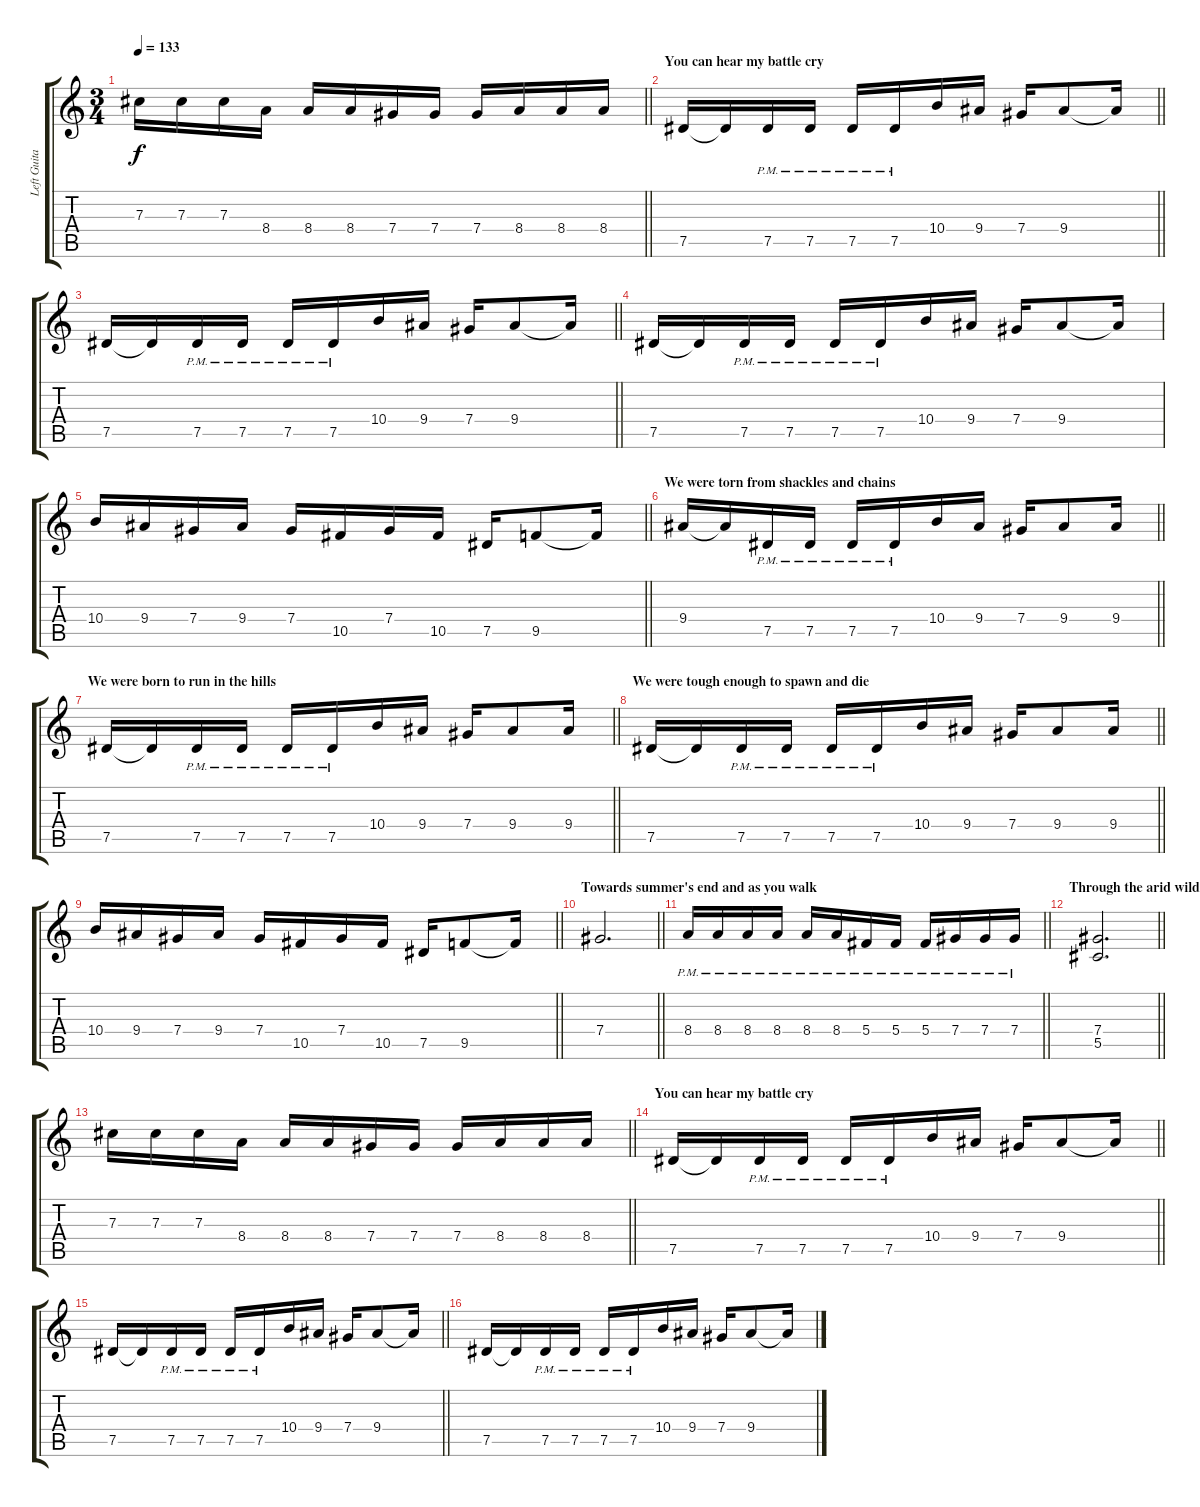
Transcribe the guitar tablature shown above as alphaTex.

\track ("Left Guitar" "Left Guita") {instrument overdrivenguitar}
\staff {score tabs}
\tuning (Eb4 Bb3 Gb3 Db3 Ab2 Eb2) {hide}
\ts (3 4)
\tempo 133
\clef g2
\barLineRight lightlight
\ks c
7.3.16{dy f} 7.3.16 7.3.16 8.4.16 8.4.16 8.4.16 7.4.16 7.4.16 7.4.16 8.4.16 8.4.16 8.4.16 |
\section ("" "You can hear my battle cry ")
\barLineRight lightlight
7.5.16 7.5{t}.16 7.5{pm}.16 7.5{pm}.16 7.5{pm}.16 7.5{pm}.16 10.4.16 9.4.16 7.4.16 9.4.8 9.4{t}.16 |
\barLineRight lightlight
7.5.16 7.5{t}.16 7.5{pm}.16 7.5{pm}.16 7.5{pm}.16 7.5{pm}.16 10.4.16 9.4.16 7.4.16 9.4.8 9.4{t}.16 |
7.5.16 7.5{t}.16 7.5{pm}.16 7.5{pm}.16 7.5{pm}.16 7.5{pm}.16 10.4.16 9.4.16 7.4.16 9.4.8 9.4{t}.16 |
\barLineRight lightlight
10.4.16 9.4.16 7.4.16 9.4.16 7.4.16 10.5.16 7.4.16 10.5.16 7.5.16 9.5.8 9.5{t}.16 |
\section ("" "We were torn from shackles and chains ")
\barLineRight lightlight
9.4.16 9.4{t}.16 7.5{pm}.16 7.5{pm}.16 7.5{pm}.16 7.5{pm}.16 10.4.16 9.4.16 7.4.16 9.4.8 9.4.16 |
\section ("" "We were born to run in the hills")
\barLineRight lightlight
7.5.16 7.5{t}.16 7.5{pm}.16 7.5{pm}.16 7.5{pm}.16 7.5{pm}.16 10.4.16 9.4.16 7.4.16 9.4.8 9.4.16 |
\section ("" "We were tough enough to spawn and die")
\barLineRight lightlight
7.5.16 7.5{t}.16 7.5{pm}.16 7.5{pm}.16 7.5{pm}.16 7.5{pm}.16 10.4.16 9.4.16 7.4.16 9.4.8 9.4.16 |
\barLineRight lightlight
10.4.16 9.4.16 7.4.16 9.4.16 7.4.16 10.5.16 7.4.16 10.5.16 7.5.16 9.5.8 9.5{t}.16 |
\section ("" "Towards summer's end and as you walk ")
\barLineRight lightlight
7.4.2{d} |
\barLineRight lightlight
8.4{pm}.16 8.4{pm}.16 8.4{pm}.16 8.4{pm}.16 8.4{pm}.16 8.4{pm}.16 5.4{pm}.16 5.4{pm}.16 5.4{pm}.16 7.4{pm}.16 7.4{pm}.16 7.4{pm}.16 |
\section ("" "Through the arid wilderness  ")
\barLineRight lightlight
(7.4 5.5).2{d} |
\barLineRight lightlight
7.3.16 7.3.16 7.3.16 8.4.16 8.4.16 8.4.16 7.4.16 7.4.16 7.4.16 8.4.16 8.4.16 8.4.16 |
\section ("" "You can hear my battle cry")
\barLineRight lightlight
7.5.16 7.5{t}.16 7.5{pm}.16 7.5{pm}.16 7.5{pm}.16 7.5{pm}.16 10.4.16 9.4.16 7.4.16 9.4.8 9.4{t}.16 |
\barLineRight lightlight
7.5.16 7.5{t}.16 7.5{pm}.16 7.5{pm}.16 7.5{pm}.16 7.5{pm}.16 10.4.16 9.4.16 7.4.16 9.4.8 9.4{t}.16 |
7.5.16 7.5{t}.16 7.5{pm}.16 7.5{pm}.16 7.5{pm}.16 7.5{pm}.16 10.4.16 9.4.16 7.4.16 9.4.8 9.4{t}.16
